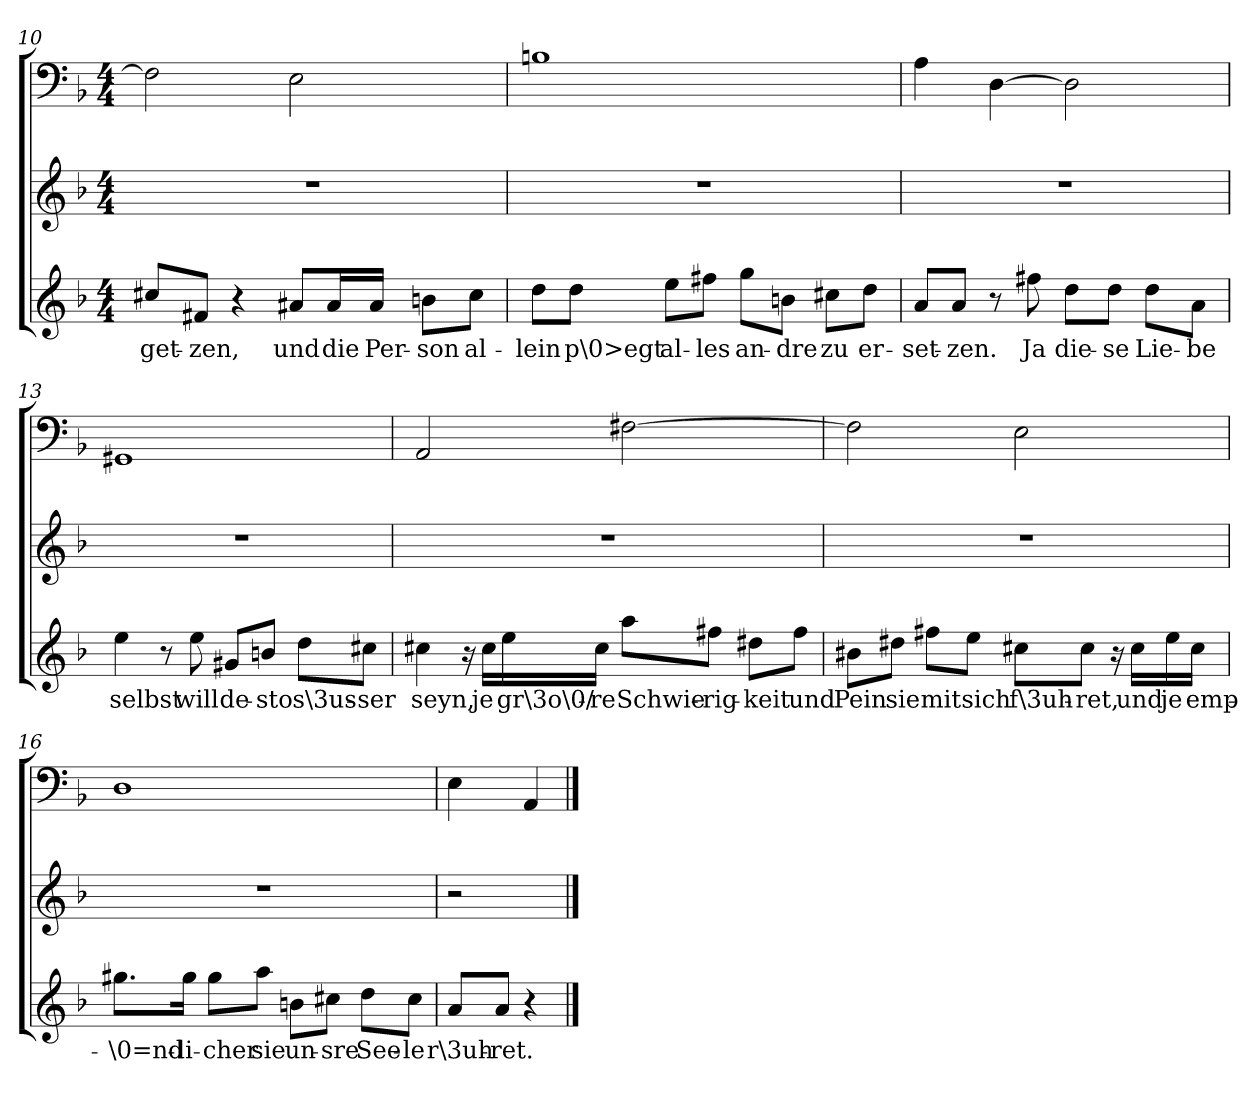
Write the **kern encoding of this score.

**kern	**text	**kern	**kern
*part3	*part3	*part2	*part1
*staff3	*staff3	*staff2	*staff1
*clefG2	*	*clefG2	*clefF4
*k[b-]	*	*k[b-]	*k[b-]
*d:	*	*d:	*d:
*M4/4	*	*M4/4	*M4/4
=10	=10	=10	=10
8cc#X/L	-get-	1r	2F#\]
8f#X/J	-zen,	.	.
4r	.	.	.
8a#X/L	und	.	2E\
16a#/L	die	.	.
16a#/JJ	Per-	.	.
8bn\L	-son	.	.
8cc#\J	al-	.	.
=11	=11	=11	=11
8dd\L	-lein	1r	1Bn\
8dd\J	p\0>egt	.	.
8ee\L	al-	.	.
8ff#X\J	-les	.	.
8gg\L	an-	.	.
8bn\J	-dre	.	.
8cc#X\L	zu	.	.
8dd\J	er-	.	.
=12	=12	=12	=12
8a/L	-set-	1r	4A\
8a/J	-zen.	.	.
8r	.	.	[4D\
8ff#X\	Ja	.	.
8dd\L	die-	.	2D\]
8dd\J	-se	.	.
8dd\L	Lie-	.	.
8a\J	-be	.	.
=13	=13	=13	=13
4ee\	selbst	1r	1GG#X/
8r	.	.	.
8ee\	will	.	.
8g#X/L	de-	.	.
8bn/J	-sto	.	.
8dd\L	s\3us-	.	.
8cc#X\J	-ser	.	.
=14	=14	=14	=14
4cc#X\	seyn,	1r	2AA/
16r	.	.	.
16cc#\LL	je	.	.
16ee\	gr\3o\0/-	.	.
16cc#\JJ	-re	.	.
8aa\L	Schwie-	.	[2F#X\
8ff#X\J	-rig-	.	.
8dd#X\L	-keit	.	.
8ff#\J	und	.	.
=15	=15	=15	=15
8b#X\L	Pein	1r	2F#\]
8dd#X\J	sie	.	.
8ff#X\L	mit	.	.
8ee\J	sich	.	.
8cc#X\L	f\3uh-	.	2E\
8cc#\J	-ret,	.	.
16r	.	.	.
16cc#\LL	und	.	.
16ee\	je	.	.
16cc#\JJ	emp-	.	.
=16	=16	=16	=16
8.gg#X\L	-\0=nd-	1r	1D\
16gg#\Jk	-li-	.	.
8gg#\L	-cher	.	.
8aa\J	sie	.	.
8bn\L	un-	.	.
8cc#X\J	-sre	.	.
8dd\L	See-	.	.
8cc#\J	-le	.	.
=17	=17	=17	=17
8a/L	r\3uh-	2r	4E\
8a/J	-ret.	.	.
4r	.	.	4AA/
==	==	==	==
*-	*-	*-	*-
